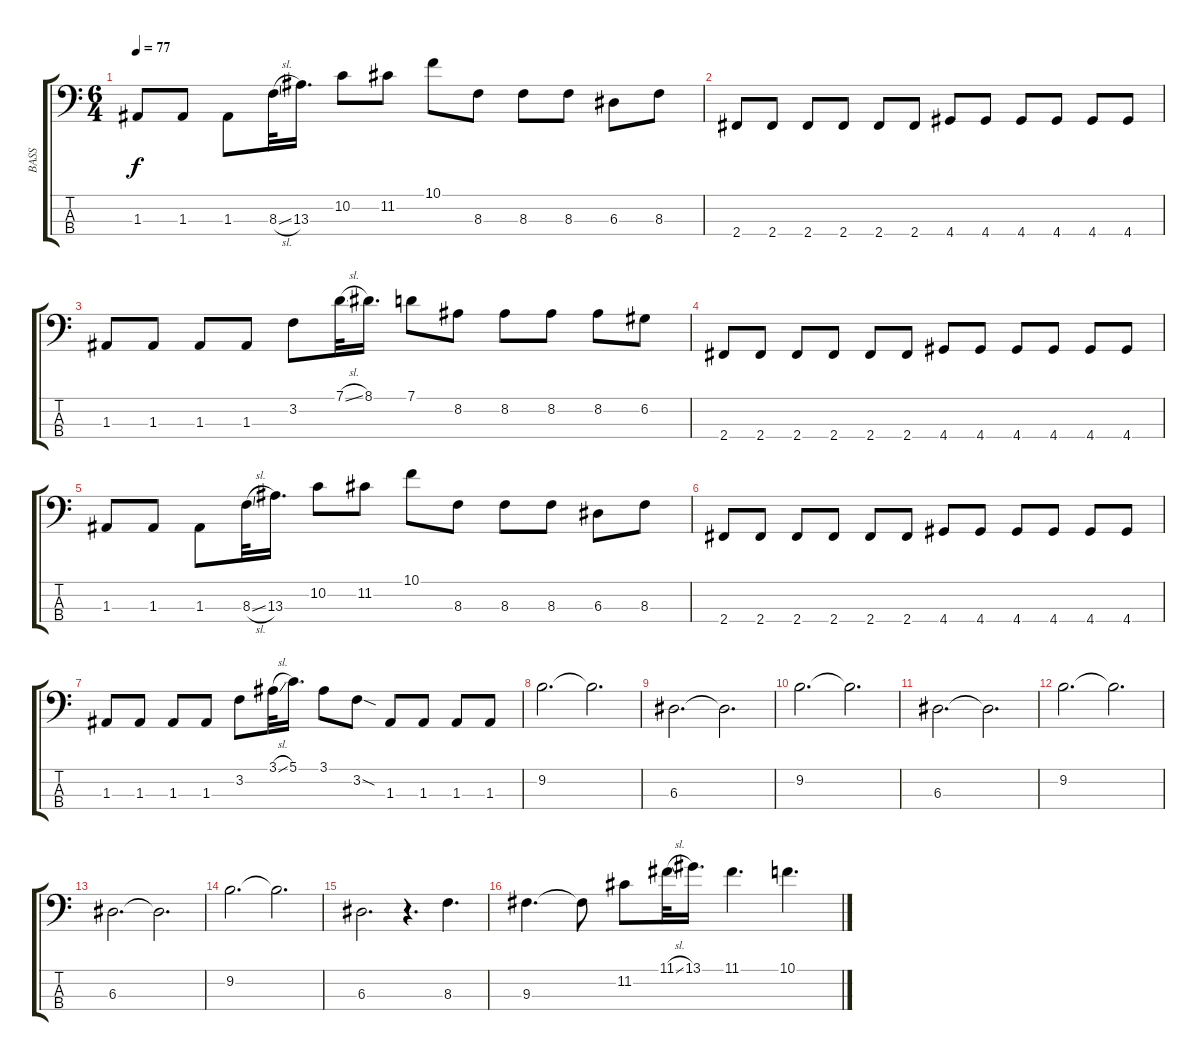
\track ("BASS" "BASS") {instrument electricbassfinger}
\staff {score tabs}
\tuning (G2 D2 A1 E1) {hide}
\ts (6 4)
\tempo 77
\clef f4
\ks c
1.3.8{dy f} 1.3.8 1.3.8 8.3{sl}.32 13.3.16{d} 10.2.8 11.2.8 10.1.8 8.3.8 8.3.8 8.3.8 6.3.8 8.3.8 |
2.4.8 2.4.8 2.4.8 2.4.8 2.4.8 2.4.8 4.4.8 4.4.8 4.4.8 4.4.8 4.4.8 4.4.8 |
1.3.8 1.3.8 1.3.8 1.3.8 3.2.8 7.1{sl}.32 8.1.16{d} 7.1.8 8.2.8 8.2.8 8.2.8 8.2.8 6.2.8 |
2.4.8 2.4.8 2.4.8 2.4.8 2.4.8 2.4.8 4.4.8 4.4.8 4.4.8 4.4.8 4.4.8 4.4.8 |
1.3.8 1.3.8 1.3.8 8.3{sl}.32 13.3.16{d} 10.2.8 11.2.8 10.1.8 8.3.8 8.3.8 8.3.8 6.3.8 8.3.8 |
2.4.8 2.4.8 2.4.8 2.4.8 2.4.8 2.4.8 4.4.8 4.4.8 4.4.8 4.4.8 4.4.8 4.4.8 |
1.3.8 1.3.8 1.3.8 1.3.8 3.2.8 3.1{sl}.32 5.1.16{d} 3.1.8 3.2{sod}.8 1.3.8 1.3.8 1.3.8 1.3.8 |
9.2.2{d} 9.2{t}.2{d} |
6.3.2{d} 6.3{t}.2{d} |
9.2.2{d} 9.2{t}.2{d} |
6.3.2{d} 6.3{t}.2{d} |
9.2.2{d} 9.2{t}.2{d} |
6.3.2{d} 6.3{t}.2{d} |
9.2.2{d} 9.2{t}.2{d} |
6.3.2{d} r.4{d} 8.3.4{d} |
9.3.4{d} 9.3{t}.8 11.2.8 11.1{sl}.32 13.1.16{d} 11.1.4{d} 10.1.4{d}
